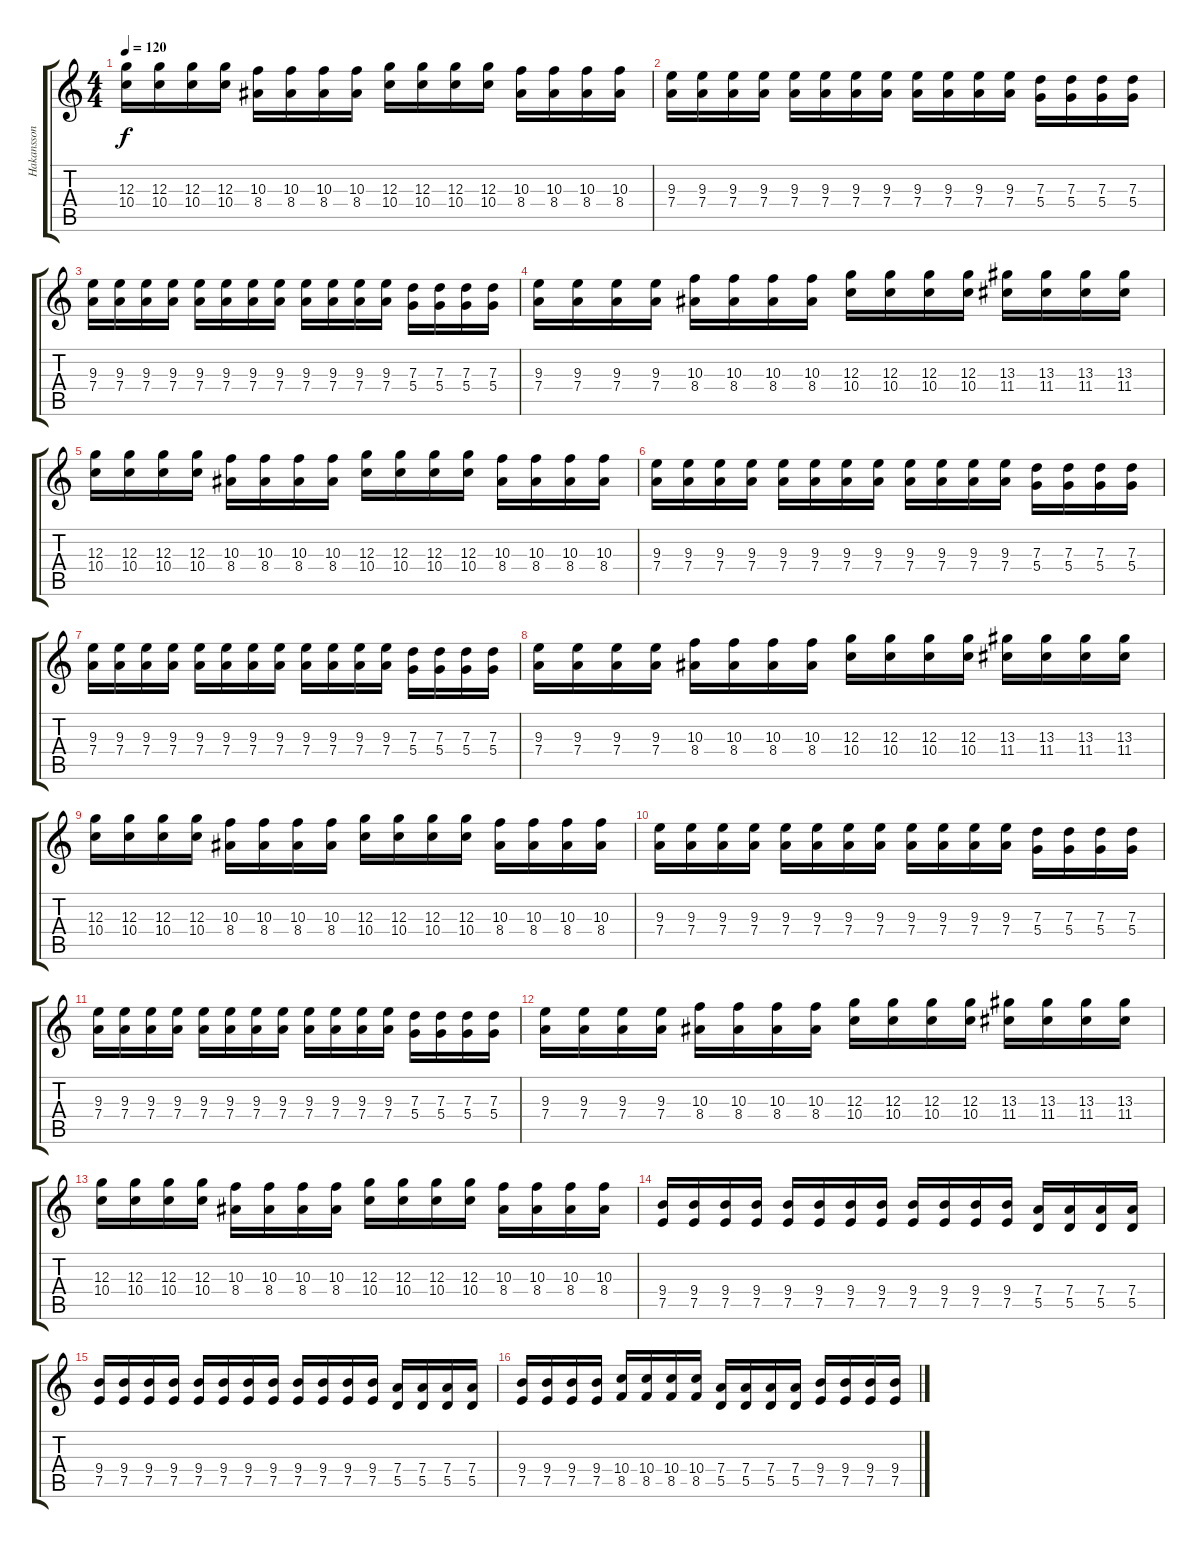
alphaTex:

\track ("Hakansson" "Hakansson") {instrument distortionguitar}
\staff {score tabs}
\tuning (E4 B3 G3 D3 A2 E2) {hide}
\ts (4 4)
\tempo 120
\clef g2
\ks c
(12.3 10.4).16{dy f} (12.3 10.4).16 (12.3 10.4).16 (12.3 10.4).16 (10.3 8.4).16 (10.3 8.4).16 (10.3 8.4).16 (10.3 8.4).16 (12.3 10.4).16 (12.3 10.4).16 (12.3 10.4).16 (12.3 10.4).16 (10.3 8.4).16 (10.3 8.4).16 (10.3 8.4).16 (10.3 8.4).16 |
(9.3 7.4).16 (9.3 7.4).16 (9.3 7.4).16 (9.3 7.4).16 (9.3 7.4).16 (9.3 7.4).16 (9.3 7.4).16 (9.3 7.4).16 (9.3 7.4).16 (9.3 7.4).16 (9.3 7.4).16 (9.3 7.4).16 (7.3 5.4).16 (7.3 5.4).16 (7.3 5.4).16 (7.3 5.4).16 |
(9.3 7.4).16 (9.3 7.4).16 (9.3 7.4).16 (9.3 7.4).16 (9.3 7.4).16 (9.3 7.4).16 (9.3 7.4).16 (9.3 7.4).16 (9.3 7.4).16 (9.3 7.4).16 (9.3 7.4).16 (9.3 7.4).16 (7.3 5.4).16 (7.3 5.4).16 (7.3 5.4).16 (7.3 5.4).16 |
(9.3 7.4).16 (9.3 7.4).16 (9.3 7.4).16 (9.3 7.4).16 (10.3 8.4).16 (10.3 8.4).16 (10.3 8.4).16 (10.3 8.4).16 (12.3 10.4).16 (12.3 10.4).16 (12.3 10.4).16 (12.3 10.4).16 (13.3 11.4).16 (13.3 11.4).16 (13.3 11.4).16 (13.3 11.4).16 |
(12.3 10.4).16 (12.3 10.4).16 (12.3 10.4).16 (12.3 10.4).16 (10.3 8.4).16 (10.3 8.4).16 (10.3 8.4).16 (10.3 8.4).16 (12.3 10.4).16 (12.3 10.4).16 (12.3 10.4).16 (12.3 10.4).16 (10.3 8.4).16 (10.3 8.4).16 (10.3 8.4).16 (10.3 8.4).16 |
(9.3 7.4).16 (9.3 7.4).16 (9.3 7.4).16 (9.3 7.4).16 (9.3 7.4).16 (9.3 7.4).16 (9.3 7.4).16 (9.3 7.4).16 (9.3 7.4).16 (9.3 7.4).16 (9.3 7.4).16 (9.3 7.4).16 (7.3 5.4).16 (7.3 5.4).16 (7.3 5.4).16 (7.3 5.4).16 |
(9.3 7.4).16 (9.3 7.4).16 (9.3 7.4).16 (9.3 7.4).16 (9.3 7.4).16 (9.3 7.4).16 (9.3 7.4).16 (9.3 7.4).16 (9.3 7.4).16 (9.3 7.4).16 (9.3 7.4).16 (9.3 7.4).16 (7.3 5.4).16 (7.3 5.4).16 (7.3 5.4).16 (7.3 5.4).16 |
(9.3 7.4).16 (9.3 7.4).16 (9.3 7.4).16 (9.3 7.4).16 (10.3 8.4).16 (10.3 8.4).16 (10.3 8.4).16 (10.3 8.4).16 (12.3 10.4).16 (12.3 10.4).16 (12.3 10.4).16 (12.3 10.4).16 (13.3 11.4).16 (13.3 11.4).16 (13.3 11.4).16 (13.3 11.4).16 |
(12.3 10.4).16 (12.3 10.4).16 (12.3 10.4).16 (12.3 10.4).16 (10.3 8.4).16 (10.3 8.4).16 (10.3 8.4).16 (10.3 8.4).16 (12.3 10.4).16 (12.3 10.4).16 (12.3 10.4).16 (12.3 10.4).16 (10.3 8.4).16 (10.3 8.4).16 (10.3 8.4).16 (10.3 8.4).16 |
(9.3 7.4).16 (9.3 7.4).16 (9.3 7.4).16 (9.3 7.4).16 (9.3 7.4).16 (9.3 7.4).16 (9.3 7.4).16 (9.3 7.4).16 (9.3 7.4).16 (9.3 7.4).16 (9.3 7.4).16 (9.3 7.4).16 (7.3 5.4).16 (7.3 5.4).16 (7.3 5.4).16 (7.3 5.4).16 |
(9.3 7.4).16 (9.3 7.4).16 (9.3 7.4).16 (9.3 7.4).16 (9.3 7.4).16 (9.3 7.4).16 (9.3 7.4).16 (9.3 7.4).16 (9.3 7.4).16 (9.3 7.4).16 (9.3 7.4).16 (9.3 7.4).16 (7.3 5.4).16 (7.3 5.4).16 (7.3 5.4).16 (7.3 5.4).16 |
(9.3 7.4).16 (9.3 7.4).16 (9.3 7.4).16 (9.3 7.4).16 (10.3 8.4).16 (10.3 8.4).16 (10.3 8.4).16 (10.3 8.4).16 (12.3 10.4).16 (12.3 10.4).16 (12.3 10.4).16 (12.3 10.4).16 (13.3 11.4).16 (13.3 11.4).16 (13.3 11.4).16 (13.3 11.4).16 |
(12.3 10.4).16 (12.3 10.4).16 (12.3 10.4).16 (12.3 10.4).16 (10.3 8.4).16 (10.3 8.4).16 (10.3 8.4).16 (10.3 8.4).16 (12.3 10.4).16 (12.3 10.4).16 (12.3 10.4).16 (12.3 10.4).16 (10.3 8.4).16 (10.3 8.4).16 (10.3 8.4).16 (10.3 8.4).16 |
(9.4 7.5).16 (9.4 7.5).16 (9.4 7.5).16 (9.4 7.5).16 (9.4 7.5).16 (9.4 7.5).16 (9.4 7.5).16 (9.4 7.5).16 (9.4 7.5).16 (9.4 7.5).16 (9.4 7.5).16 (9.4 7.5).16 (7.4 5.5).16 (7.4 5.5).16 (7.4 5.5).16 (7.4 5.5).16 |
(9.4 7.5).16 (9.4 7.5).16 (9.4 7.5).16 (9.4 7.5).16 (9.4 7.5).16 (9.4 7.5).16 (9.4 7.5).16 (9.4 7.5).16 (9.4 7.5).16 (9.4 7.5).16 (9.4 7.5).16 (9.4 7.5).16 (7.4 5.5).16 (7.4 5.5).16 (7.4 5.5).16 (7.4 5.5).16 |
(9.4 7.5).16 (9.4 7.5).16 (9.4 7.5).16 (9.4 7.5).16 (10.4 8.5).16 (10.4 8.5).16 (10.4 8.5).16 (10.4 8.5).16 (7.4 5.5).16 (7.4 5.5).16 (7.4 5.5).16 (7.4 5.5).16 (9.4 7.5).16 (9.4 7.5).16 (9.4 7.5).16 (9.4 7.5).16
